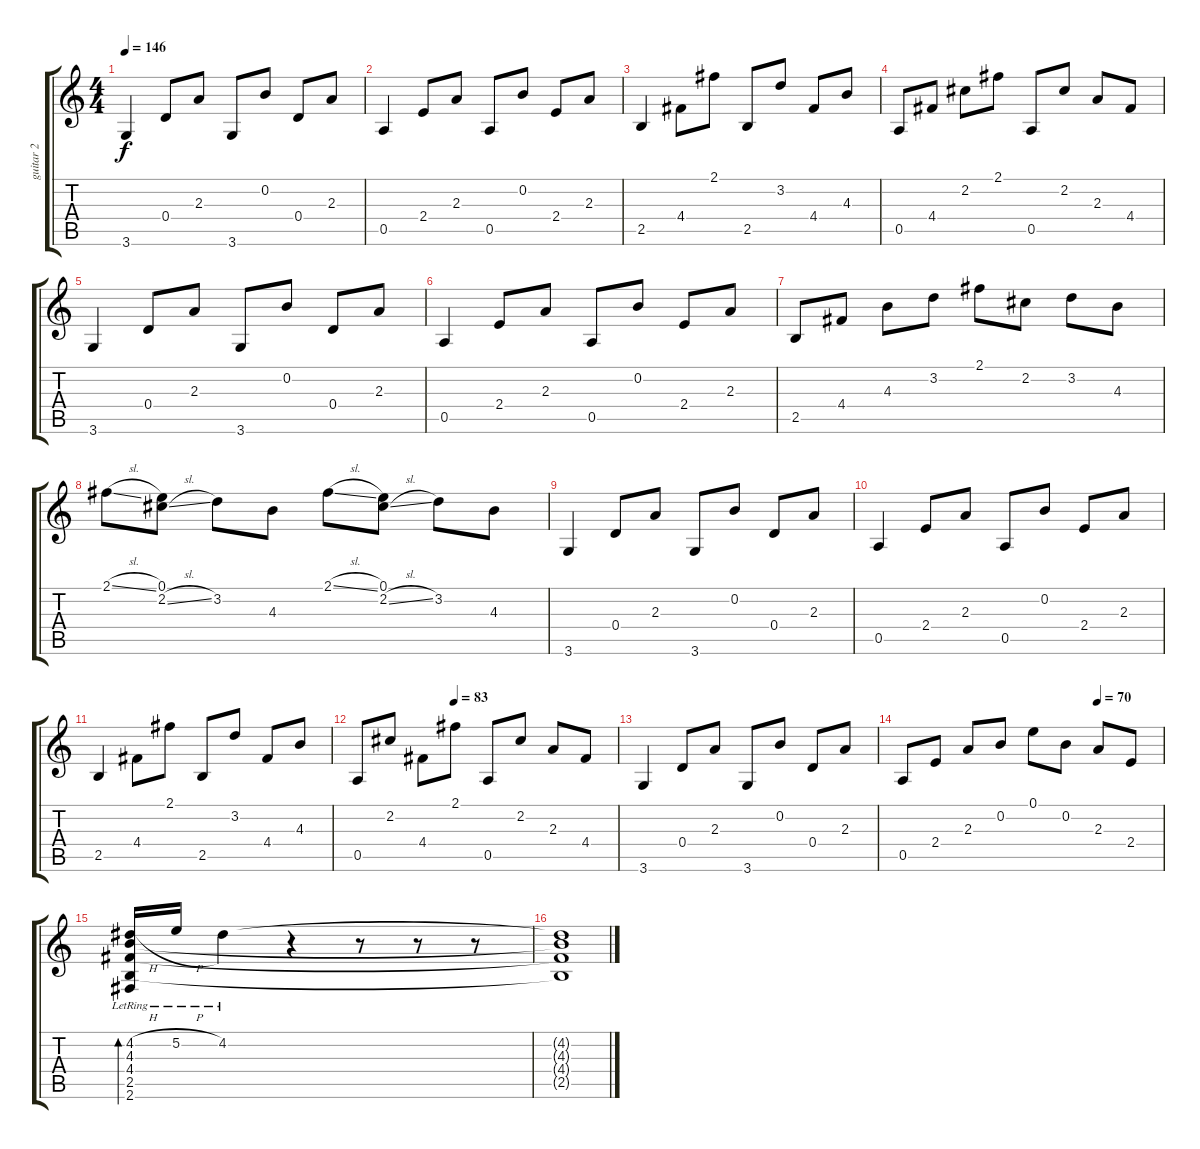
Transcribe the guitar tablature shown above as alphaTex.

\track ("guitar 2" "guitar 2") {instrument acousticguitarsteel}
\staff {score tabs}
\tuning (E4 B3 G3 D3 A2 E2) {hide}
\ts (4 4)
\tempo 146
\clef g2
\ks c
3.6.4{dy f} 0.4.8 2.3.8 3.6.8 0.2.8 0.4.8 2.3.8 |
0.5.4 2.4.8 2.3.8 0.5.8 0.2.8 2.4.8 2.3.8 |
2.5.4 4.4.8 2.1.8 2.5.8 3.2.8 4.4.8 4.3.8 |
0.5.8 4.4.8 2.2.8 2.1.8 0.5.8 2.2.8 2.3.8 4.4.8 |
3.6.4 0.4.8 2.3.8 3.6.8 0.2.8 0.4.8 2.3.8 |
0.5.4 2.4.8 2.3.8 0.5.8 0.2.8 2.4.8 2.3.8 |
2.5.8 4.4.8 4.3.8 3.2.8 2.1.8 2.2.8 3.2.8 4.3.8 |
2.1{sl}.8{volume 8} (0.1 2.2{sl}).8 3.2.8 4.3.8 2.1{sl}.8 (0.1 2.2{sl}).8 3.2.8 4.3.8 |
3.6.4{volume 16} 0.4.8 2.3.8 3.6.8 0.2.8 0.4.8 2.3.8 |
0.5.4 2.4.8 2.3.8 0.5.8 0.2.8 2.4.8 2.3.8 |
2.5.4 4.4.8 2.1.8 2.5.8 3.2.8 4.4.8 4.3.8 |
\tempo (83 0.375)
0.5.8 2.2.8 4.4.8 2.1.8 0.5.8 2.2.8 2.3.8 4.4.8 |
3.6.4 0.4.8 2.3.8 3.6.8 0.2.8 0.4.8 2.3.8 |
\tempo (70 0.75)
0.5.8 2.4.8 2.3.8 0.2.8 0.1.8 0.2.8 2.3.8 2.4.8 |
(4.2{h lr} 4.3{lr} 4.4{lr} 2.5{lr} 2.6{lr}).16{bd 480} 5.2{h lr}.16 4.2{lr}.4 r.4 r.8 r.8 r.8 |
(4.2{t} 4.3{t} 4.4{t} 2.5{t}).1
